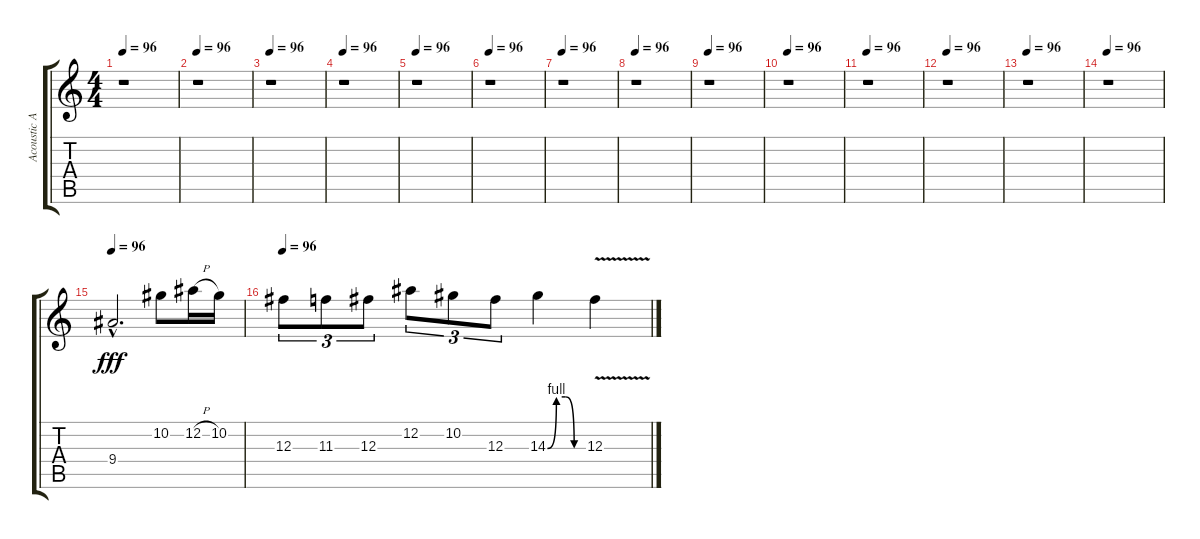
\track ("Acoustic And Harmony" "Acoustic A") {instrument acousticguitarnylon}
\staff {score tabs}
\tuning (Eb4 Bb3 Gb3 Db3 Ab2 Eb2) {hide}
\ts (4 4)
\tempo 96
\clef g2
\ks c
r.1{dy ff} |
\tempo 96
r.1 |
\tempo 96
r.1 |
\tempo 96
r.1 |
\tempo 96
r.1 |
\tempo 96
r.1 |
\tempo 96
r.1 |
\tempo 96
r.1 |
\tempo 96
r.1 |
\tempo 96
r.1 |
\tempo 96
r.1 |
\tempo 96
r.1 |
\tempo 96
r.1 |
\tempo 96
r.1 |
\tempo 96
9.4{hac}.2{d dy fff instrument overdrivenguitar} 10.2.8 12.2{h}.16 10.2.16 |
\tempo 96
12.3.8{tu (3 2) instrument overdrivenguitar} 11.3.8{tu (3 2)} 12.3.8{tu (3 2)} 12.2.8{tu (3 2)} 10.2.8{tu (3 2)} 12.3.8{tu (3 2)} 14.3{be (custom 0 0 15 4 30 4 45 0 60 0)}.4 12.3{v}.4
